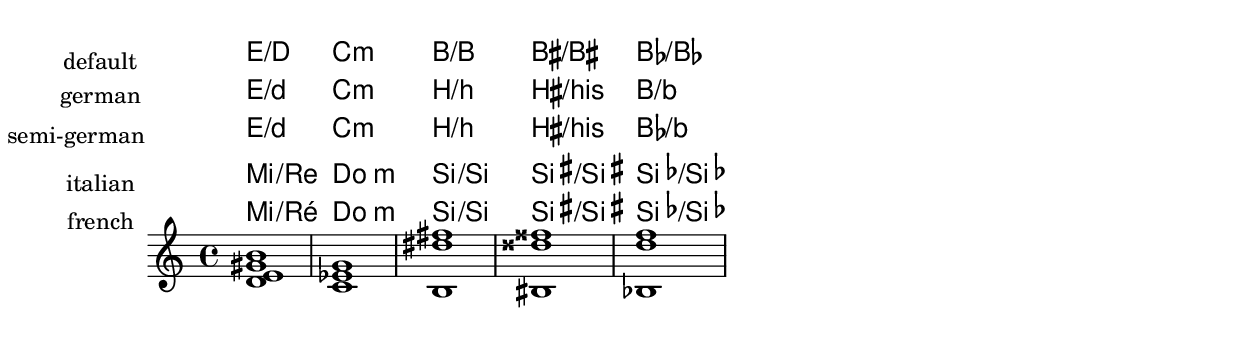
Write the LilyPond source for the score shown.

\version "2.11.57"
\header  {
    texidoc = "@cindex Chord Names German
The english naming of chords (default) can be changed to german 
(@code{\germanChords} replaces B and Bes to H and B), semi-german 
(@code{\semiGermanChords} replaces B and Bes to H and Bb), italian
(@code{\italianChords} uses Do Re Mi Fa Sol La Si), or french
(@code{\frenchChords} replaces Re to Ré).

" }

scm = \chordmode {
    e1/d c:m
    % c/c cis/cis
    % yeah, we get the idea. -hwn
    
    % cisis/cisis ces/ces ceses/ceses
    b/b bis/bis bes/bes
    % beses/beses
} 


\layout {
    ragged-right = ##t 
    \context {\ChordNames \consists Instrument_name_engraver }
}

<<
    \new ChordNames {
	\set instrumentName = #"default"
	\scm
    }
    \new ChordNames {
	\set instrumentName = #"german"
	\germanChords \scm }
    \new ChordNames {
	\set instrumentName = #"semi-german"
	\semiGermanChords \scm }
    \new ChordNames {
	\set instrumentName = #"italian"
	\italianChords \scm }
    \new ChordNames {
	\set instrumentName = #"french"
	\frenchChords \scm }

    \context Voice { \scm }
>>
